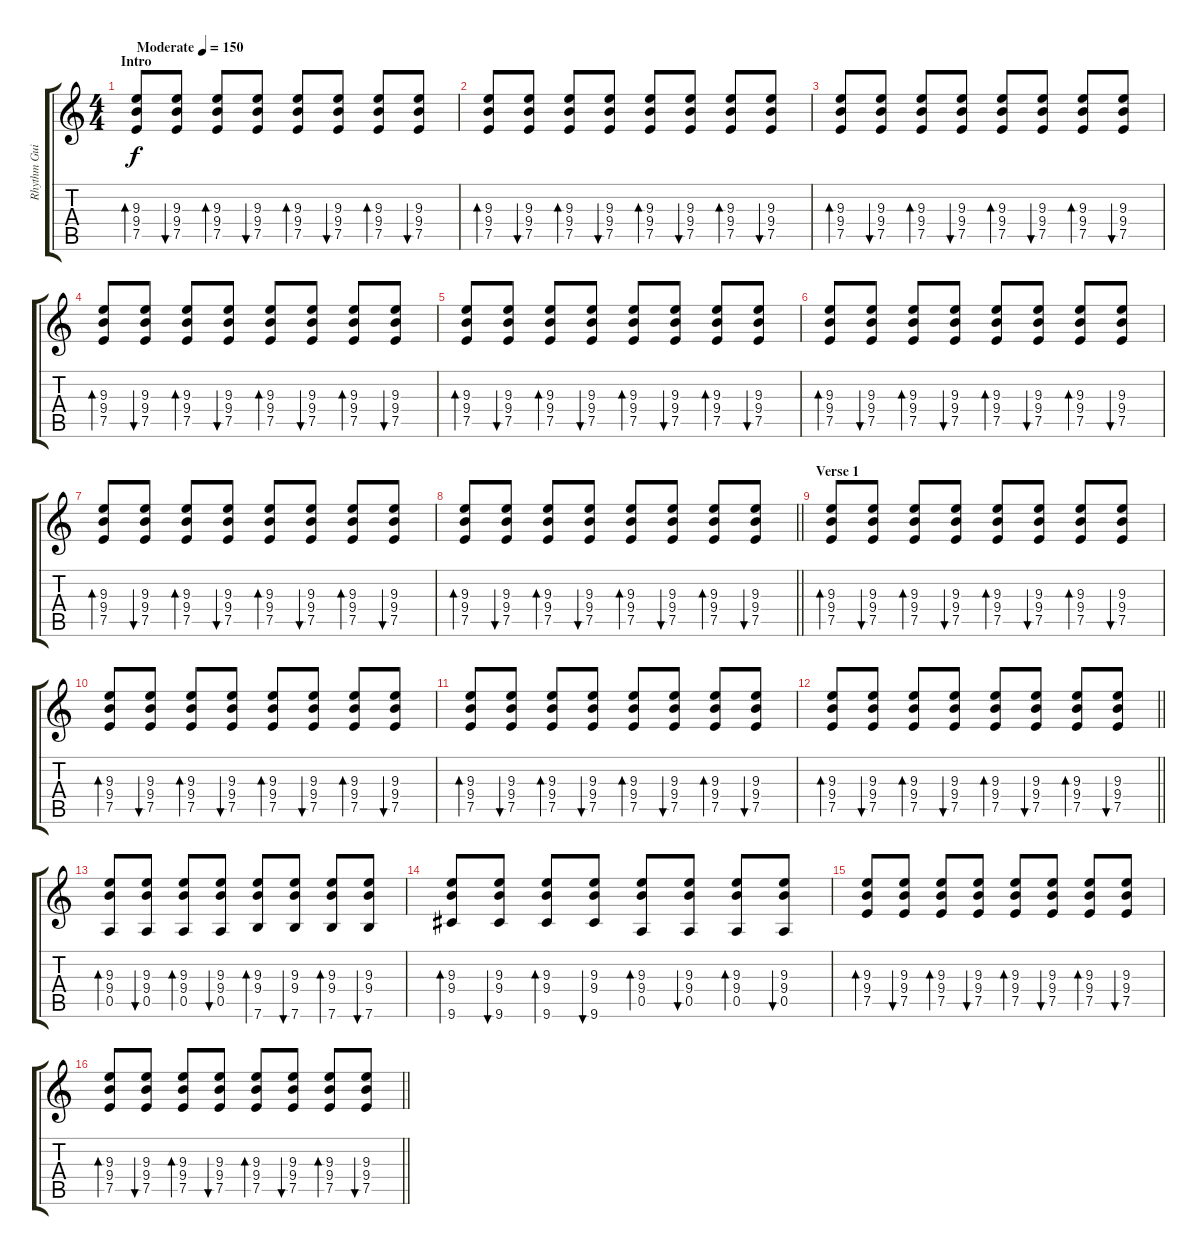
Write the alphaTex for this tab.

\track ("Rhythm Guitar" "Rhythm Gui") {instrument acousticguitarsteel}
\staff {score tabs}
\tuning (E4 B3 G3 D3 A2 E2) {hide}
\ts (4 4)
\section ("" "Intro")
\tempo (150 "Moderate")
\clef g2
\ks c
(9.3 9.4 7.5).8{bd 120 dy f instrument acousticguitarsteel} (9.3 9.4 7.5).8{bu 120} (9.3 9.4 7.5).8{bd 120} (9.3 9.4 7.5).8{bu 120} (9.3 9.4 7.5).8{bd 120} (9.3 9.4 7.5).8{bu 120} (9.3 9.4 7.5).8{bd 120} (9.3 9.4 7.5).8{bu 120} |
(9.3 9.4 7.5).8{bd 120} (9.3 9.4 7.5).8{bu 120} (9.3 9.4 7.5).8{bd 120} (9.3 9.4 7.5).8{bu 120} (9.3 9.4 7.5).8{bd 120} (9.3 9.4 7.5).8{bu 120} (9.3 9.4 7.5).8{bd 120} (9.3 9.4 7.5).8{bu 120} |
(9.3 9.4 7.5).8{bd 120} (9.3 9.4 7.5).8{bu 120} (9.3 9.4 7.5).8{bd 120} (9.3 9.4 7.5).8{bu 120} (9.3 9.4 7.5).8{bd 120} (9.3 9.4 7.5).8{bu 120} (9.3 9.4 7.5).8{bd 120} (9.3 9.4 7.5).8{bu 120} |
(9.3 9.4 7.5).8{bd 120} (9.3 9.4 7.5).8{bu 120} (9.3 9.4 7.5).8{bd 120} (9.3 9.4 7.5).8{bu 120} (9.3 9.4 7.5).8{bd 120} (9.3 9.4 7.5).8{bu 120} (9.3 9.4 7.5).8{bd 120} (9.3 9.4 7.5).8{bu 120} |
(9.3 9.4 7.5).8{bd 120} (9.3 9.4 7.5).8{bu 120} (9.3 9.4 7.5).8{bd 120} (9.3 9.4 7.5).8{bu 120} (9.3 9.4 7.5).8{bd 120} (9.3 9.4 7.5).8{bu 120} (9.3 9.4 7.5).8{bd 120} (9.3 9.4 7.5).8{bu 120} |
(9.3 9.4 7.5).8{bd 120} (9.3 9.4 7.5).8{bu 120} (9.3 9.4 7.5).8{bd 120} (9.3 9.4 7.5).8{bu 120} (9.3 9.4 7.5).8{bd 120} (9.3 9.4 7.5).8{bu 120} (9.3 9.4 7.5).8{bd 120} (9.3 9.4 7.5).8{bu 120} |
(9.3 9.4 7.5).8{bd 120} (9.3 9.4 7.5).8{bu 120} (9.3 9.4 7.5).8{bd 120} (9.3 9.4 7.5).8{bu 120} (9.3 9.4 7.5).8{bd 120} (9.3 9.4 7.5).8{bu 120} (9.3 9.4 7.5).8{bd 120} (9.3 9.4 7.5).8{bu 120} |
\barLineRight lightlight
(9.3 9.4 7.5).8{bd 120} (9.3 9.4 7.5).8{bu 120} (9.3 9.4 7.5).8{bd 120} (9.3 9.4 7.5).8{bu 120} (9.3 9.4 7.5).8{bd 120} (9.3 9.4 7.5).8{bu 120} (9.3 9.4 7.5).8{bd 120} (9.3 9.4 7.5).8{bu 120} |
\section ("" "Verse 1")
(9.3 9.4 7.5).8{bd 120} (9.3 9.4 7.5).8{bu 120} (9.3 9.4 7.5).8{bd 120} (9.3 9.4 7.5).8{bu 120} (9.3 9.4 7.5).8{bd 120} (9.3 9.4 7.5).8{bu 120} (9.3 9.4 7.5).8{bd 120} (9.3 9.4 7.5).8{bu 120} |
(9.3 9.4 7.5).8{bd 120} (9.3 9.4 7.5).8{bu 120} (9.3 9.4 7.5).8{bd 120} (9.3 9.4 7.5).8{bu 120} (9.3 9.4 7.5).8{bd 120} (9.3 9.4 7.5).8{bu 120} (9.3 9.4 7.5).8{bd 120} (9.3 9.4 7.5).8{bu 120} |
(9.3 9.4 7.5).8{bd 120} (9.3 9.4 7.5).8{bu 120} (9.3 9.4 7.5).8{bd 120} (9.3 9.4 7.5).8{bu 120} (9.3 9.4 7.5).8{bd 120} (9.3 9.4 7.5).8{bu 120} (9.3 9.4 7.5).8{bd 120} (9.3 9.4 7.5).8{bu 120} |
\barLineRight lightlight
(9.3 9.4 7.5).8{bd 120} (9.3 9.4 7.5).8{bu 120} (9.3 9.4 7.5).8{bd 120} (9.3 9.4 7.5).8{bu 120} (9.3 9.4 7.5).8{bd 120} (9.3 9.4 7.5).8{bu 120} (9.3 9.4 7.5).8{bd 120} (9.3 9.4 7.5).8{bu 120} |
(9.3 9.4 0.5).8{bd 120} (9.3 9.4 0.5).8{bu 120} (9.3 9.4 0.5).8{bd 120} (9.3 9.4 0.5).8{bu 120} (9.3 9.4 7.6).8{bd 120} (9.3 9.4 7.6).8{bu 120} (9.3 9.4 7.6).8{bd 120} (9.3 9.4 7.6).8{bu 120} |
(9.3 9.4 9.6).8{bd 120} (9.3 9.4 9.6).8{bu 120} (9.3 9.4 9.6).8{bd 120} (9.3 9.4 9.6).8{bu 120} (9.3 9.4 0.5).8{bd 120} (9.3 9.4 0.5).8{bu 120} (9.3 9.4 0.5).8{bd 120} (9.3 9.4 0.5).8{bu 120} |
(9.3 9.4 7.5).8{bd 120} (9.3 9.4 7.5).8{bu 120} (9.3 9.4 7.5).8{bd 120} (9.3 9.4 7.5).8{bu 120} (9.3 9.4 7.5).8{bd 120} (9.3 9.4 7.5).8{bu 120} (9.3 9.4 7.5).8{bd 120} (9.3 9.4 7.5).8{bu 120} |
\barLineRight lightlight
(9.3 9.4 7.5).8{bd 120} (9.3 9.4 7.5).8{bu 120} (9.3 9.4 7.5).8{bd 120} (9.3 9.4 7.5).8{bu 120} (9.3 9.4 7.5).8{bd 120} (9.3 9.4 7.5).8{bu 120} (9.3 9.4 7.5).8{bd 120} (9.3 9.4 7.5).8{bu 120}
